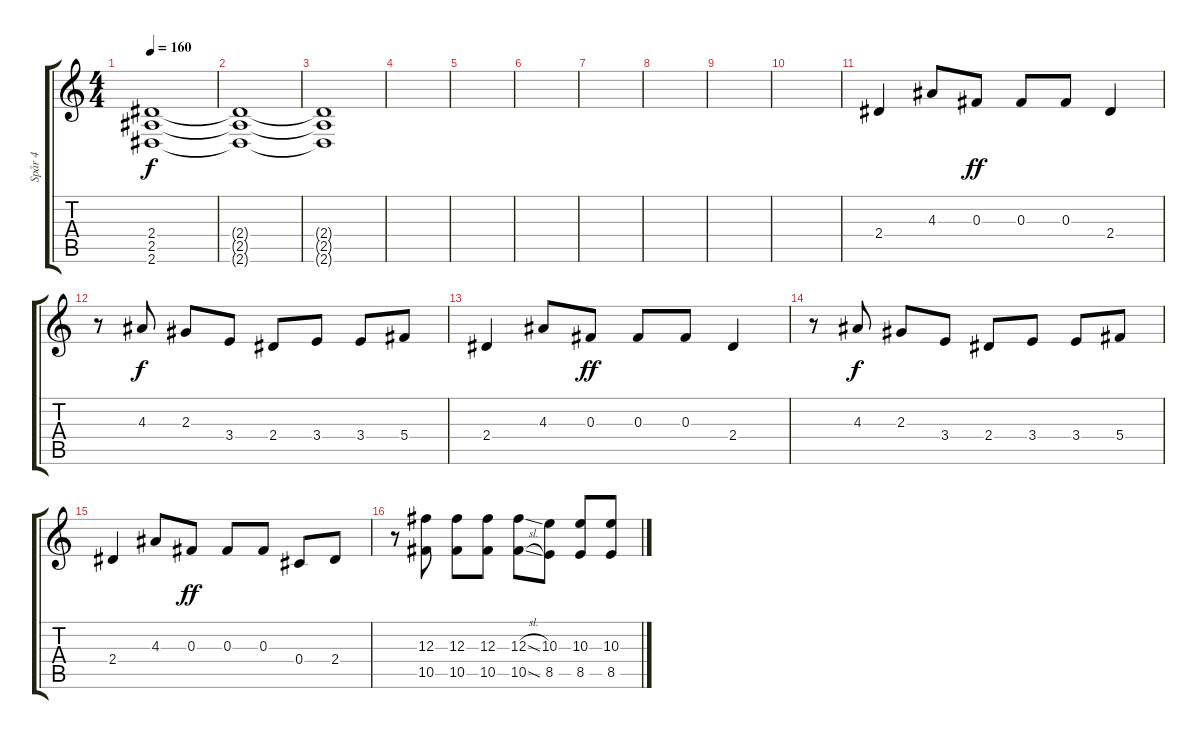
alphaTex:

\track ("Spår 4" "Spår 4") {instrument distortionguitar}
\staff {score tabs}
\tuning (Eb4 Bb3 Gb3 Db3 Ab2 Db2) {hide}
\ts (4 4)
\tempo 160
\clef g2
\ks c
(2.4{t} 2.5{t} 2.6{t}).1{dy f} |
(2.4{t} 2.5{t} 2.6{t}).1 |
(2.4{t} 2.5{t} 2.6{t}).1 |
|
|
|
|
|
|
|
2.4.4{volume 16} 4.3.8 0.3.8{dy ff} 0.3.8 0.3.8 2.4.4 |
r.8 4.3.8{dy f} 2.3.8 3.4.8 2.4.8 3.4.8 3.4.8 5.4.8 |
2.4.4{volume 16} 4.3.8 0.3.8{dy ff} 0.3.8 0.3.8 2.4.4 |
r.8 4.3.8{dy f} 2.3.8 3.4.8 2.4.8 3.4.8 3.4.8 5.4.8 |
2.4.4{volume 16} 4.3.8 0.3.8{dy ff} 0.3.8 0.3.8 0.4.8 2.4.8 |
r.8 (12.3 10.5).8 (12.3 10.5).8 (12.3 10.5).8 (12.3{sl} 10.5{sl}).8 (10.3 8.5).8 (10.3 8.5).8 (10.3 8.5).8
